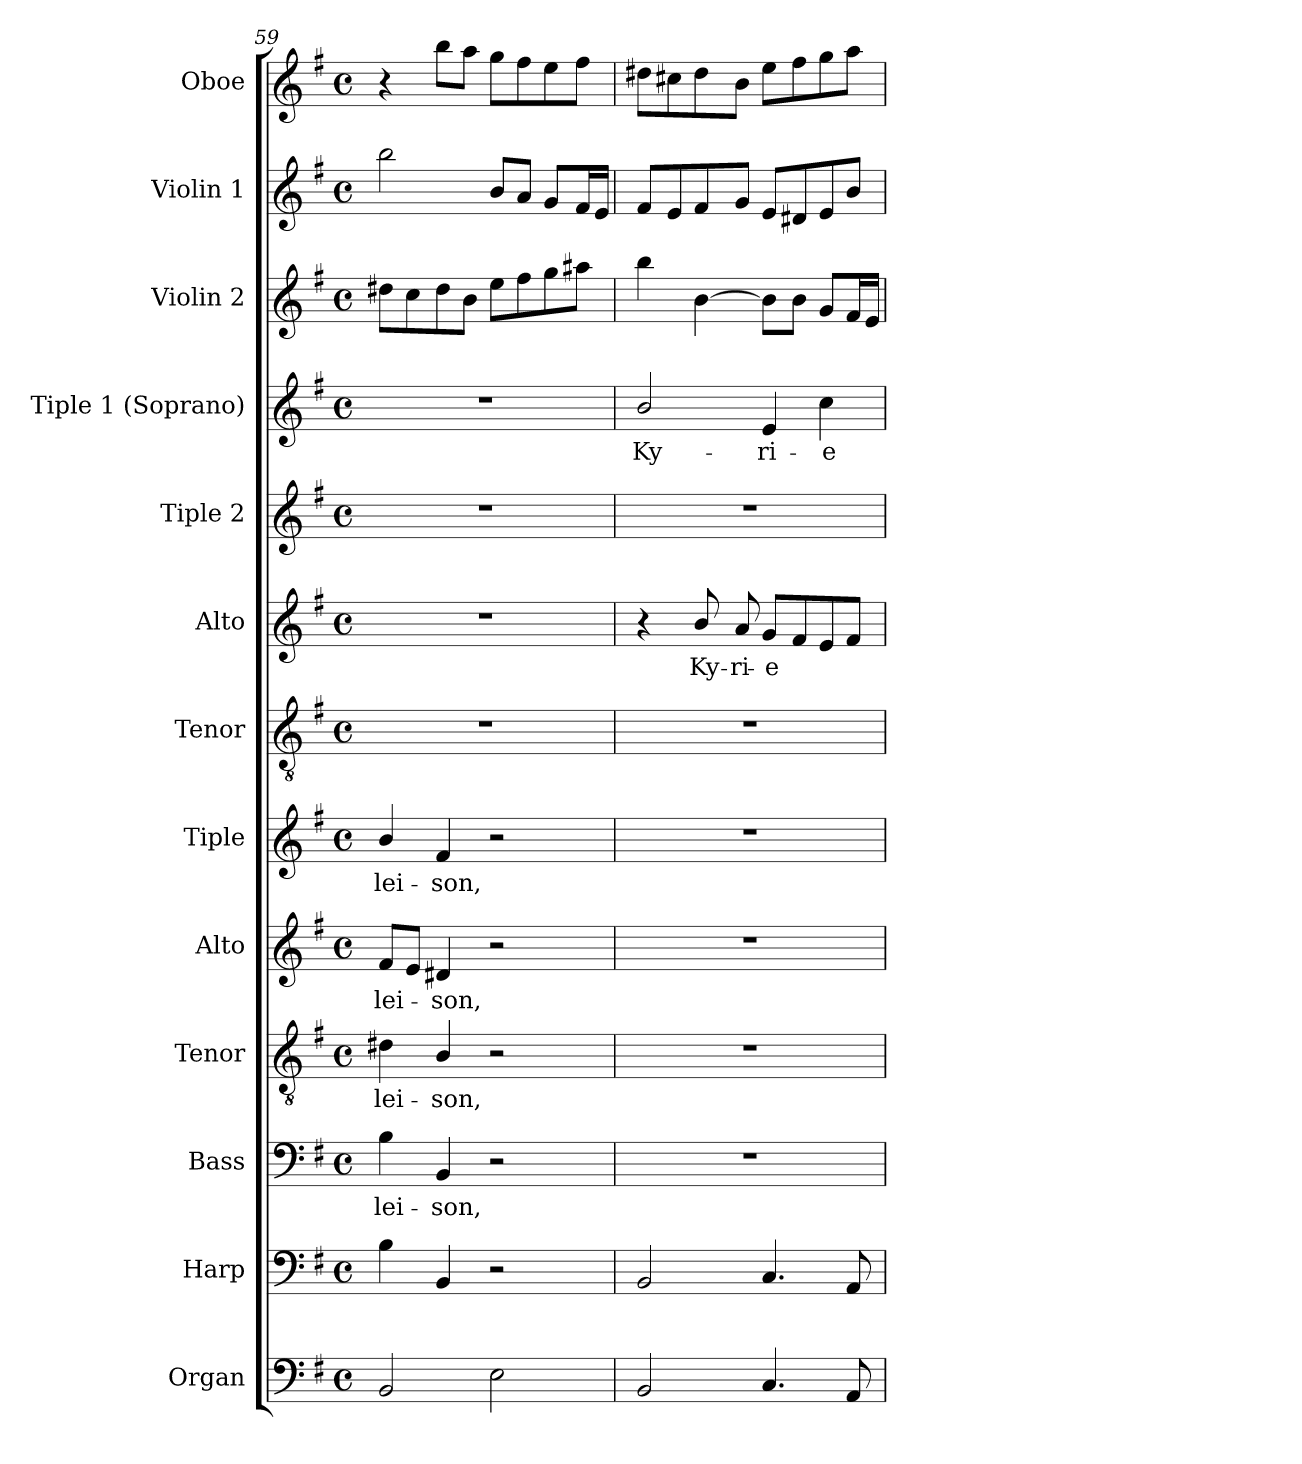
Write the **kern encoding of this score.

**kern	**kern	**kern	**text	**kern	**text	**kern	**text	**kern	**text	**kern	**kern	**text	**kern	**kern	**text	**kern	**kern	**kern
*part13	*part12	*part11	*part11	*part10	*part10	*part9	*part9	*part8	*part8	*part7	*part6	*part6	*part5	*part4	*part4	*part3	*part2	*part1
*staff13	*staff12	*staff11	*staff11	*staff10	*staff10	*staff9	*staff9	*staff8	*staff8	*staff7	*staff6	*staff6	*staff5	*staff4	*staff4	*staff3	*staff2	*staff1
*I"Organ	*I"Harp	*I"Bass	*	*I"Tenor	*	*I"Alto	*	*I"Tiple	*	*I"Tenor	*I"Alto	*	*I"Tiple 2	*I"Tiple 1 (Soprano)	*	*I"Violin 2	*I"Violin 1	*I"Oboe
*I'Org.	*I'Hp.	*I'B.	*	*I'T.	*	*I'A.	*	*	*	*I'T.	*I'A.	*	*	*I'S1.	*	*I'Vln. 2	*I'Vln. 1	*I'Ob.
*clefF4	*clefF4	*clefF4	*	*clefGv2	*	*clefG2	*	*clefG2	*	*clefGv2	*clefG2	*	*clefG2	*clefG2	*	*clefG2	*clefG2	*clefG2
*	*	*	*	*ITrd7c12	*	*	*	*	*	*ITrd7c12	*	*	*	*	*	*	*	*
*k[f#]	*k[f#]	*k[f#]	*	*k[f#]	*	*k[f#]	*	*k[f#]	*	*k[f#]	*k[f#]	*	*k[f#]	*k[f#]	*	*k[f#]	*k[f#]	*k[f#]
*G:	*G:	*G:	*	*G:	*	*G:	*	*G:	*	*G:	*G:	*	*G:	*G:	*	*G:	*G:	*G:
*M4/4	*M4/4	*M4/4	*	*M4/4	*	*M4/4	*	*M4/4	*	*M4/4	*M4/4	*	*M4/4	*M4/4	*	*M4/4	*M4/4	*M4/4
*met(c)	*met(c)	*met(c)	*	*met(c)	*	*met(c)	*	*met(c)	*	*met(c)	*met(c)	*	*met(c)	*met(c)	*	*met(c)	*met(c)	*met(c)
=59	=59	=59	=59	=59	=59	=59	=59	=59	=59	=59	=59	=59	=59	=59	=59	=59	=59	=59
!	!	!	!LO:LY:b:color=#000000	!	!	!	!	!	!	!	!	!	!	!	!	!	!	!
!	!	!	!	!	!LO:LY:b:color=#000000	!	!	!	!	!	!	!	!	!	!	!	!	!
!	!	!	!	!	!	!	!LO:LY:b:color=#000000	!	!	!	!	!	!	!	!	!	!	!
!	!	!	!	!	!	!	!	!	!LO:LY:b:color=#000000	!	!	!	!	!	!	!	!	!
2BBi/	4Bi\	4Bi\	-lei-	4D#Xi\	-lei-	8f#i/L	-lei-	4bi/	-lei-	1r	1r	.	1r	1r	.	8dd#Xi\L	2bbi\	4r
.	.	.	.	.	.	8ei/J	.	.	.	.	.	.	.	.	.	8cci\	.	.
!	!	!	!LO:LY:b:color=#000000	!	!	!	!	!	!	!	!	!	!	!	!	!	!	!
!	!	!	!	!	!LO:LY:b:color=#000000	!	!	!	!	!	!	!	!	!	!	!	!	!
!	!	!	!	!	!	!	!LO:LY:b:color=#000000	!	!	!	!	!	!	!	!	!	!	!
!	!	!	!	!	!	!	!	!	!LO:LY:b:color=#000000	!	!	!	!	!	!	!	!	!
.	4BBi/	4BBi/	-son,	4BBi/	-son,	4d#Xi/	-son,	4f#i/	-son,	.	.	.	.	.	.	8dd#i\	.	8bbi\L
.	.	.	.	.	.	.	.	.	.	.	.	.	.	.	.	8bi\J	.	8aai\J
2Ei\	2r	2r	.	2r	.	2r	.	2r	.	.	.	.	.	.	.	8eei\L	8bi/L	8ggi\L
.	.	.	.	.	.	.	.	.	.	.	.	.	.	.	.	8ff#i\	8ai/J	8ff#i\
.	.	.	.	.	.	.	.	.	.	.	.	.	.	.	.	8ggi\	8gi/L	8eei\
.	.	.	.	.	.	.	.	.	.	.	.	.	.	.	.	8aa#i\J	16f#i/L	8ff#i\J
.	.	.	.	.	.	.	.	.	.	.	.	.	.	.	.	.	16ei/JJ	.
=60	=60	=60	=60	=60	=60	=60	=60	=60	=60	=60	=60	=60	=60	=60	=60	=60	=60	=60
!	!	!	!	!	!	!	!	!	!	!	!	!	!	!	!LO:LY:b:color=#000000	!	!	!
2BBi/	2BBi/	1r	.	1r	.	1r	.	1r	.	1r	4r	.	1r	2bi/	Ky-	4bbi\	8f#i/L	8dd#Xi\L
.	.	.	.	.	.	.	.	.	.	.	.	.	.	.	.	.	8ei/	8cc#i\
!	!	!	!	!	!	!	!	!	!	!	!	!LO:LY:b:color=#000000	!	!	!	!	!	!
.	.	.	.	.	.	.	.	.	.	.	8bi/	Ky-	.	.	.	[4bi\	8f#i/	8dd#i\
!	!	!	!	!	!	!	!	!	!	!	!	!LO:LY:b:color=#000000	!	!	!	!	!	!
.	.	.	.	.	.	.	.	.	.	.	8ai/	-ri-	.	.	.	.	8gi/J	8bi\J
!	!	!	!	!	!	!	!	!	!	!	!	!LO:LY:b:color=#000000	!	!	!	!	!	!
!	!	!	!	!	!	!	!	!	!	!	!	!	!	!	!LO:LY:b:color=#000000	!	!	!
4.Ci/	4.Ci/	.	.	.	.	.	.	.	.	.	8gi/L	-e	.	4ei/	-ri-	8bi\L]	8ei/L	8eei\L
.	.	.	.	.	.	.	.	.	.	.	8f#i/	.	.	.	.	8bi\J	8d#Xi/	8ff#i\
!	!	!	!	!	!	!	!	!	!	!	!	!	!	!	!LO:LY:b:color=#000000	!	!	!
.	.	.	.	.	.	.	.	.	.	.	8ei/	.	.	4cci\	-e	8gi/L	8ei/	8ggi\
8AAi/	8AAi/	.	.	.	.	.	.	.	.	.	8f#i/J	.	.	.	.	16f#i/L	8bi/J	8aai\J
.	.	.	.	.	.	.	.	.	.	.	.	.	.	.	.	16ei/JJ	.	.
=	=	=	=	=	=	=	=	=	=	=	=	=	=	=	=	=	=	=
*-	*-	*-	*-	*-	*-	*-	*-	*-	*-	*-	*-	*-	*-	*-	*-	*-	*-	*-
